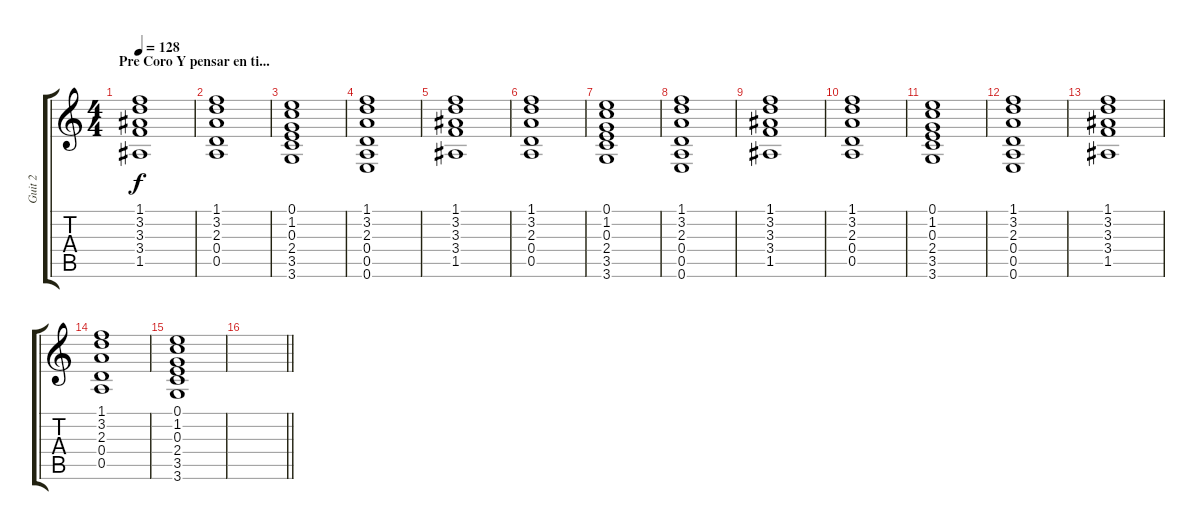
\track ("Guit 2" "Guit 2") {instrument acousticguitarsteel}
\staff {score tabs}
\tuning (E4 B3 G3 D3 A2 E2) {hide}
\ts (4 4)
\section ("" "Pre Coro Y pensar en ti...")
\tempo 128
\clef g2
\ks c
(1.1 3.2 3.3 3.4 1.5).1{dy f} |
(1.1 3.2 2.3 0.4 0.5).1 |
(0.1 1.2 0.3 2.4 3.5 3.6).1 |
(1.1 3.2 2.3 0.4 0.5 0.6).1 |
(1.1 3.2 3.3 3.4 1.5).1 |
(1.1 3.2 2.3 0.4 0.5).1 |
(0.1 1.2 0.3 2.4 3.5 3.6).1 |
(1.1 3.2 2.3 0.4 0.5 0.6).1 |
(1.1 3.2 3.3 3.4 1.5).1 |
(1.1 3.2 2.3 0.4 0.5).1 |
(0.1 1.2 0.3 2.4 3.5 3.6).1 |
(1.1 3.2 2.3 0.4 0.5 0.6).1 |
(1.1 3.2 3.3 3.4 1.5).1 |
(1.1 3.2 2.3 0.4 0.5).1 |
(0.1 1.2 0.3 2.4 3.5 3.6).1 |
\barLineRight lightlight
